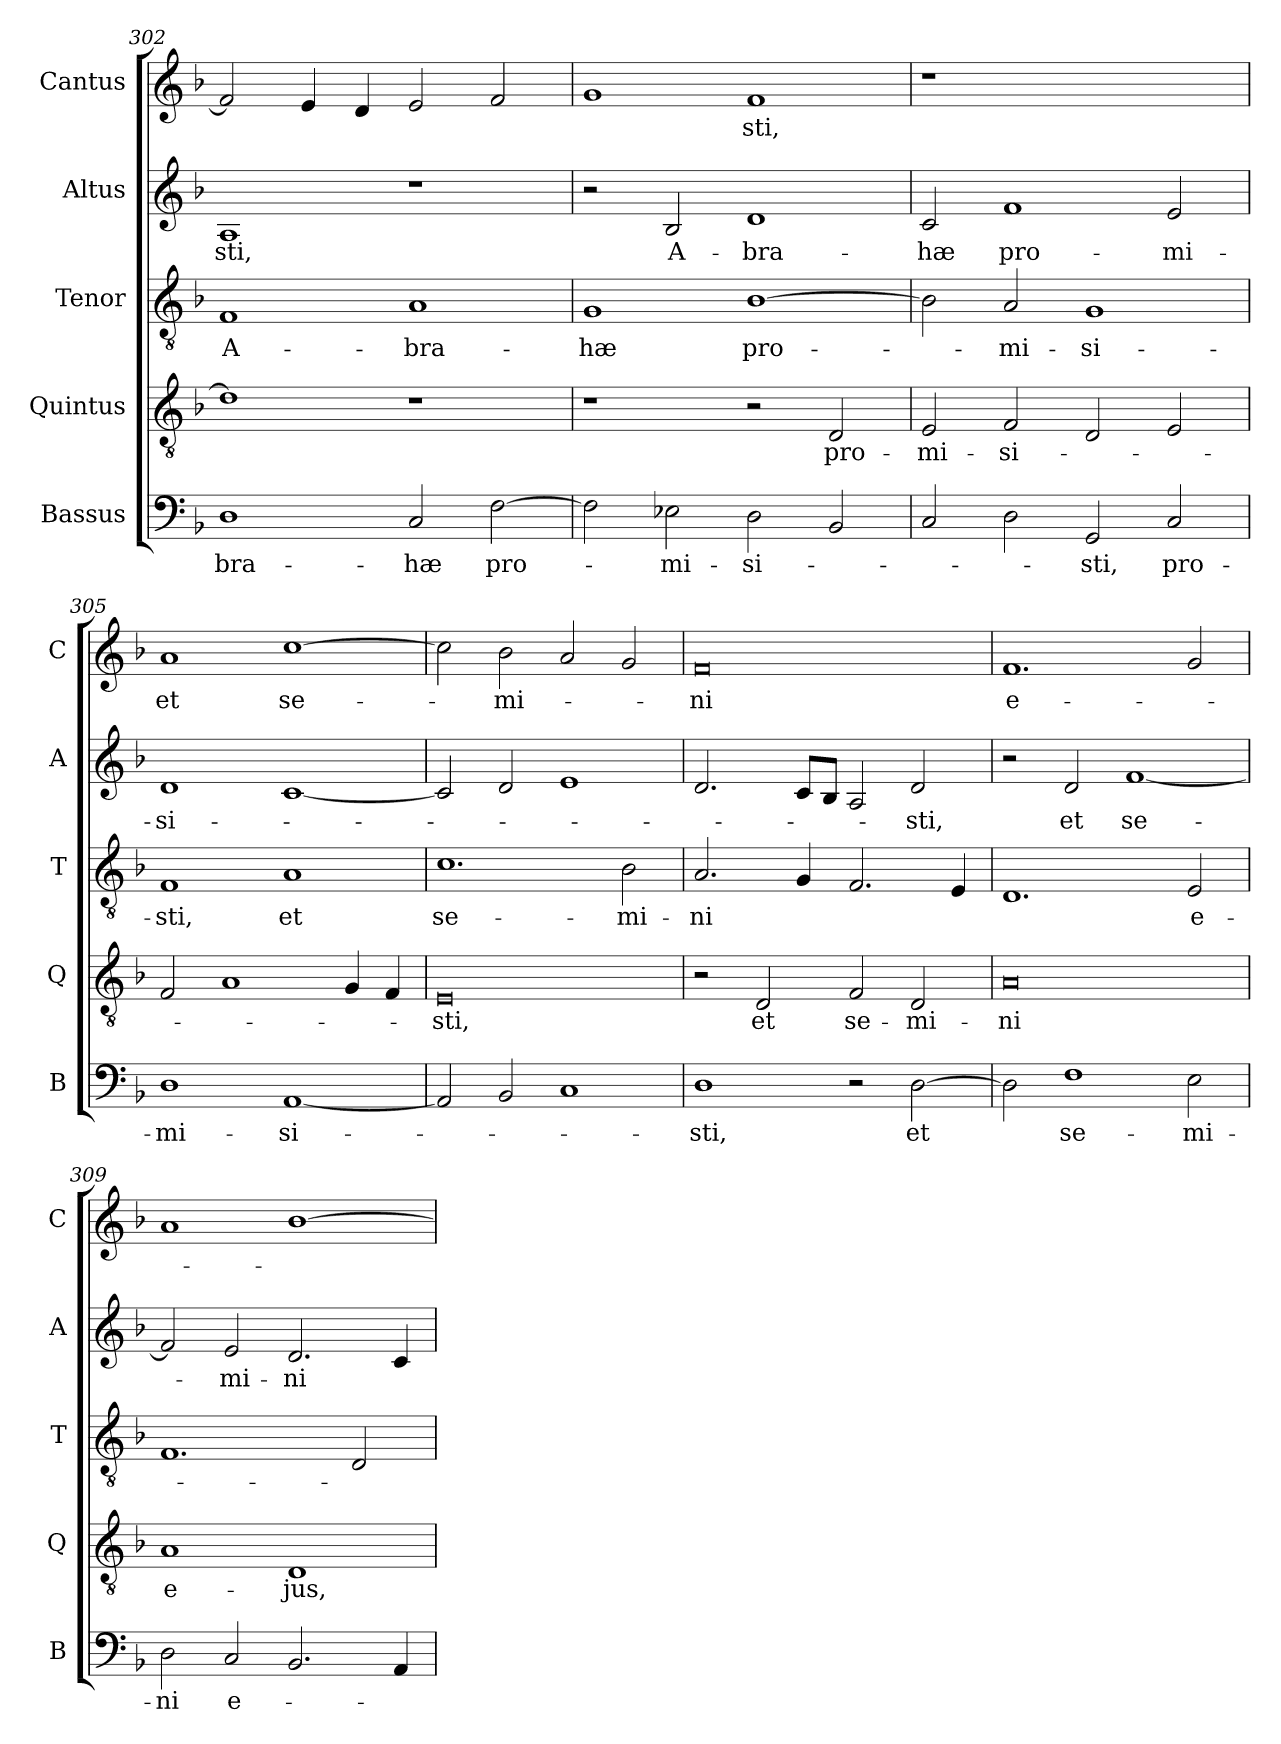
**kern	**text	**kern	**text	**kern	**text	**kern	**text	**kern	**text
*part5	*part5	*part4	*part4	*part3	*part3	*part2	*part2	*part1	*part1
*staff5	*staff5	*staff4	*staff4	*staff3	*staff3	*staff2	*staff2	*staff1	*staff1
*I"Bassus	*	*I"Quintus	*	*I"Tenor	*	*I"Altus	*	*I"Cantus	*
*I'B	*	*I'Q	*	*I'T	*	*I'A	*	*I'C	*
!!LO:PB:g=z
*clefF4	*	*clefGv2	*	*clefGv2	*	*clefG2	*	*clefG2	*
*k[b-]	*	*k[b-]	*	*k[b-]	*	*k[b-]	*	*k[b-]	*
*F:	*	*F:	*	*F:	*	*F:	*	*F:	*
=302	=302	=302	=302	=302	=302	=302	=302	=302	=302
!	!LO:LY:b	!	!	!	!LO:LY:b	!	!LO:LY:b	!	!
1D	-bra-	1d]	.	1F	A-	1A	-sti,	2f/]	.
.	.	.	.	.	.	.	.	4e/	.
.	.	.	.	.	.	.	.	4d/	.
!	!LO:LY:b	!	!	!	!LO:LY:b	!	!	!	!
2C/	-hæ	1r	.	1A	-bra-	1r	.	2e/	.
!	!LO:LY:b	!	!	!	!	!	!	!	!
[2F\	pro-	.	.	.	.	.	.	2f/	.
=303	=303	=303	=303	=303	=303	=303	=303	=303	=303
!	!	!	!	!	!LO:LY:b	!	!	!	!
2F\]	.	1r	.	1G	-hæ	2r	.	1g	.
!	!LO:LY:b	!	!	!	!	!	!LO:LY:b	!	!
2E-X\	-mi-	.	.	.	.	2B-/	A-	.	.
!	!LO:LY:b	!	!	!	!LO:LY:b	!	!LO:LY:b	!	!LO:LY:b
2D\	-si-	2r	.	[1B-	pro-	1d	-bra-	1f	-sti,
!	!	!	!LO:LY:b	!	!	!	!	!	!
2BB-/	.	2D/	pro-	.	.	.	.	.	.
=304	=304	=304	=304	=304	=304	=304	=304	=304	=304
!	!	!	!LO:LY:b	!	!	!	!LO:LY:b	!	!
2C/	.	2E/	-mi-	2B-\]	.	2c/	-hæ	1r	.
!	!	!	!LO:LY:b	!	!LO:LY:b	!	!LO:LY:b	!	!
2D\	.	2F/	-si-	2A/	-mi-	1f	pro-	.	.
!	!LO:LY:b	!	!	!	!LO:LY:b	!	!	!	!
2GG/	-sti,	2D/	.	1G	-si-	.	.	1ryy	.
!	!LO:LY:b	!	!	!	!	!	!LO:LY:b	!	!
2C/	pro-	2E/	.	.	.	2e/	-mi-	.	.
=305	=305	=305	=305	=305	=305	=305	=305	=305	=305
!	!LO:LY:b	!	!	!	!LO:LY:b	!	!LO:LY:b	!	!LO:LY:b
1D	-mi-	2F/	.	1F	-sti,	1d	-si-	1a	et
.	.	1A	.	.	.	.	.	.	.
!	!LO:LY:b	!	!	!	!LO:LY:b	!	!	!	!LO:LY:b
[1AA	-si-	.	.	1A	et	[1c	.	[1cc	se-
.	.	4G/	.	.	.	.	.	.	.
.	.	4F/	.	.	.	.	.	.	.
=306	=306	=306	=306	=306	=306	=306	=306	=306	=306
!	!	!	!LO:LY:b	!	!LO:LY:b	!	!	!	!
2AA/]	.	0E	-sti,	1.c	se-	2c/]	.	2cc\]	.
!	!	!	!	!	!	!	!	!	!LO:LY:b
2BB-/	.	.	.	.	.	2d/	.	2b-\	-mi-
1C	.	.	.	.	.	1e	.	2a/	.
!	!	!	!	!	!LO:LY:b	!	!	!	!
.	.	.	.	2B-\	-mi-	.	.	2g/	.
!!LO:LB:g=z
=307	=307	=307	=307	=307	=307	=307	=307	=307	=307
!	!LO:LY:b	!	!	!	!LO:LY:b	!	!	!	!LO:LY:b
1D	-sti,	2r	.	2.A/	-ni	2.d/	.	0f	-ni
!	!	!	!LO:LY:b	!	!	!	!	!	!
.	.	2D/	et	.	.	.	.	.	.
.	.	.	.	4G/	.	8c/L	.	.	.
.	.	.	.	.	.	8B-/J	.	.	.
!	!	!	!LO:LY:b	!	!	!	!	!	!
2r	.	2F/	se-	2.F/	.	2A/	.	.	.
!	!LO:LY:b	!	!LO:LY:b	!	!	!	!LO:LY:b	!	!
[2D\	et	2D/	-mi-	.	.	2d/	-sti,	.	.
.	.	.	.	4E/	.	.	.	.	.
=308	=308	=308	=308	=308	=308	=308	=308	=308	=308
!	!	!	!LO:LY:b	!	!	!	!	!	!LO:LY:b
2D\]	.	0A	-ni	1.D	.	2r	.	1.f	e-
!	!LO:LY:b	!	!	!	!	!	!LO:LY:b	!	!
1F	se-	.	.	.	.	2d/	et	.	.
!	!	!	!	!	!	!	!LO:LY:b	!	!
.	.	.	.	.	.	[1f	se-	.	.
!	!LO:LY:b	!	!	!	!LO:LY:b	!	!	!	!
2E\	-mi-	.	.	2E/	e-	.	.	2g/	.
=309	=309	=309	=309	=309	=309	=309	=309	=309	=309
!	!LO:LY:b	!	!LO:LY:b	!	!	!	!	!	!
2D\	-ni	1A	e-	1.F	.	2f/]	.	1a	.
!	!LO:LY:b	!	!	!	!	!	!LO:LY:b	!	!
2C/	e-	.	.	.	.	2e/	-mi-	.	.
!	!	!	!LO:LY:b	!	!	!	!LO:LY:b	!	!
2.BB-/	.	1D	-jus,	.	.	2.d/	-ni	[1b-	.
.	.	.	.	2D/	.	.	.	.	.
4AA/	.	.	.	.	.	4c/	.	.	.
=	=	=	=	=	=	=	=	=	=
*-	*-	*-	*-	*-	*-	*-	*-	*-	*-
